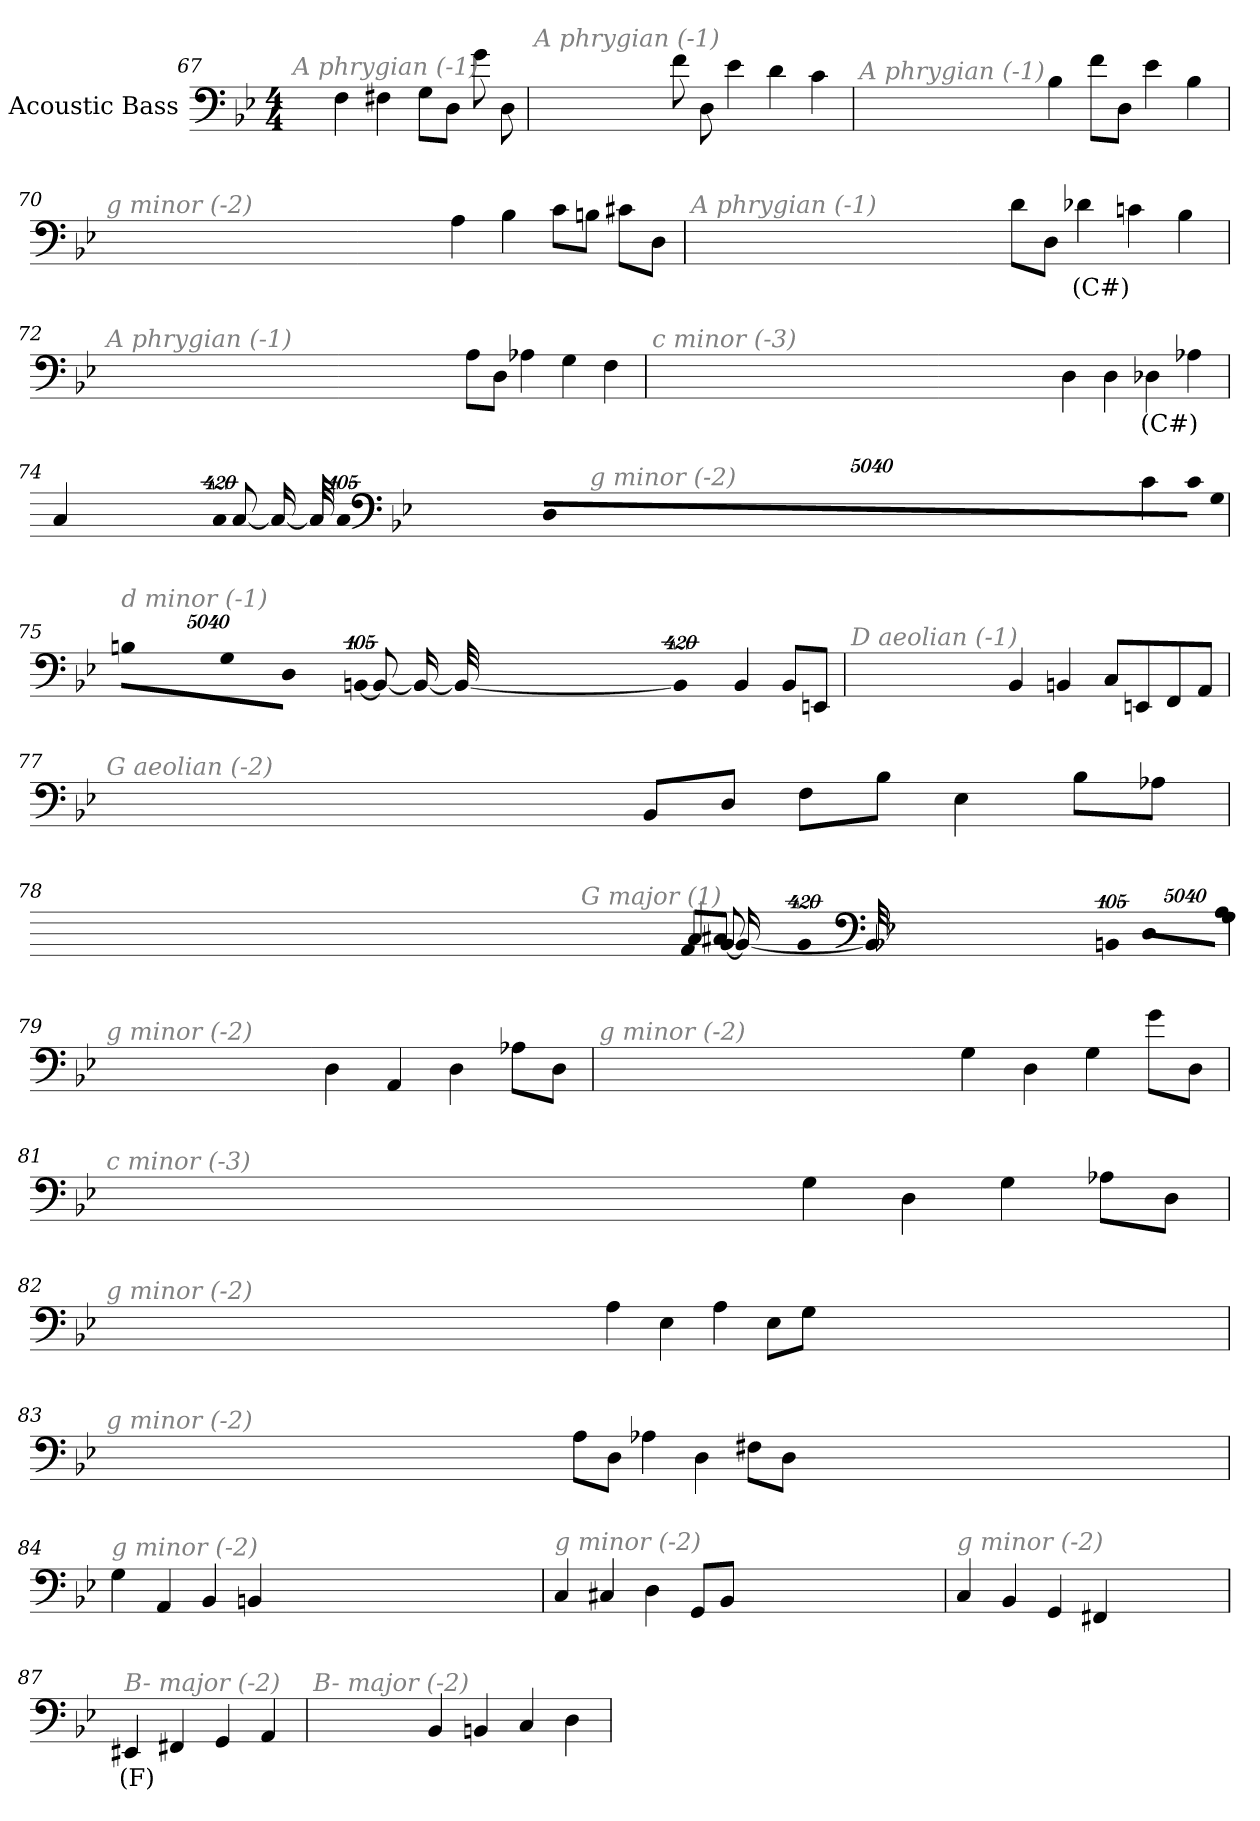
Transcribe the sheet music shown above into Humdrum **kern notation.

**kern	**text
*part1	*part1
*staff1	*staff1
*I"Acoustic Bass	*
*clefF4	*
*ITrd7c12	*
*k[b-e-]	*
*B-:	*
*M4/4	*
=67	=67
!LO:TX:i:color=#808080:t=A phrygian (-1)	!
4FF	.
4FF#X	.
8GGL	.
8DDJ	.
8G	.
8DD	.
=68	=68
!LO:TX:i:color=#808080:t=A phrygian (-1)	!
8F	.
8DD	.
4E-	.
4D	.
4C	.
=69	=69
!LO:TX:i:color=#808080:t=A phrygian (-1)	!
4BB-	.
8FL	.
8DDJ	.
4E-	.
4BB-	.
=70	=70
!LO:TX:i:color=#808080:t=g minor (-2)	!
4AA	.
4BB-	.
8CL	.
8BBnJ	.
8C#XL	.
8DDJ	.
=71	=71
!LO:TX:i:color=#808080:t=A phrygian (-1)	!
8DL	.
8DDJ	.
4D-Xi	(C#)
4Cn	.
4BB-	.
=72	=72
!LO:TX:i:color=#808080:t=A phrygian (-1)	!
8AAL	.
8DDJ	.
4AA-X	.
4GG	.
4FF	.
=73	=73
!LO:TX:i:color=#808080:t=c minor (-3)	!
4DD	.
4DD	.
4DD-Xi	(C#)
4AA-X	.
=74	=74
!LO:TX:i:color=#808080:t=g minor (-2)	!
4C	.
!LO:N:vis=8	!
40320%3347CL	.
!LO:N:vis=8	!
40320%3347GG	.
!LO:N:vis=8	!
40320%3347DDJ	.
!LO:N:vis=1024	!
[13440%13CC	.
8CC_	.
16CC_	.
32CC_	.
!LO:N:vis=1024%31	!
13440%407CC]	.
4CC	.
=75	=75
!LO:TX:i:color=#808080:t=d minor (-1)	!
!LO:N:vis=8	!
40320%3347BBnL	.
!LO:N:vis=8	!
40320%3347GG	.
!LO:N:vis=8	!
40320%3347DDJ	.
!LO:N:vis=1024	!
[13440%13BBBn	.
8BBB_	.
16BBB_	.
32BBB_	.
!LO:N:vis=1024%31	!
13440%407BBB]	.
4BBB	.
8BBBL	.
8EEEnJ	.
=76	=76
!LO:TX:i:color=#808080:t=D aeolian (-1)	!
4BBB-	.
4BBBn	.
8CCL	.
8EEEn	.
8FFF	.
8AAAJ	.
=77	=77
!LO:TX:i:color=#808080:t=G aeolian (-2)	!
8BBB-L	.
8DDJ	.
8FFL	.
8BB-J	.
4EE-	.
8BB-L	.
8AA-XJ	.
=78	=78
!LO:TX:i:color=#808080:t=G major (1)	!
!LO:N:vis=8	!
40320%3347AAL	.
!LO:N:vis=8	!
40320%3347GG	.
!LO:N:vis=8	!
40320%3347DDJ	.
!LO:N:vis=1024	!
[13440%13BBBn	.
8BBB_	.
16BBB_	.
32BBB_	.
!LO:N:vis=1024%31	!
13440%407BBB]	.
4CC	.
8CC#XL	.
8AAAJ	.
=79	=79
!LO:TX:i:color=#808080:t=g minor (-2)	!
4DD	.
4AAA	.
4DD	.
8AA-XL	.
8DDJ	.
=80	=80
!LO:TX:i:color=#808080:t=g minor (-2)	!
4GG	.
4DD	.
4GG	.
8GL	.
8DDJ	.
=81	=81
!LO:TX:i:color=#808080:t=c minor (-3)	!
4GG	.
4DD	.
4GG	.
8AA-XL	.
8DDJ	.
=82	=82
!LO:TX:i:color=#808080:t=g minor (-2)	!
4AA	.
4EE-	.
4AA	.
8EE-L	.
8GGJ	.
=83	=83
!LO:TX:i:color=#808080:t=g minor (-2)	!
8AAL	.
8DDJ	.
4AA-X	.
4DD	.
8FF#XL	.
8DDJ	.
=84	=84
!LO:TX:i:color=#808080:t=g minor (-2)	!
4GG	.
4AAA	.
4BBB-	.
4BBBn	.
=85	=85
!LO:TX:i:color=#808080:t=g minor (-2)	!
4CC	.
4CC#X	.
4DD	.
8GGGL	.
8BBB-J	.
=86	=86
!LO:TX:i:color=#808080:t=g minor (-2)	!
4CC	.
4BBB-	.
4GGG	.
4FFF#X	.
=87	=87
!LO:TX:i:color=#808080:t=B- major (-2)	!
4EEE#Xj	(F)
4FFF#X	.
4GGG	.
4AAA	.
=88	=88
!LO:TX:i:color=#808080:t=B- major (-2)	!
4BBB-	.
4BBBn	.
4CC	.
4DD	.
=	=
*-	*-
